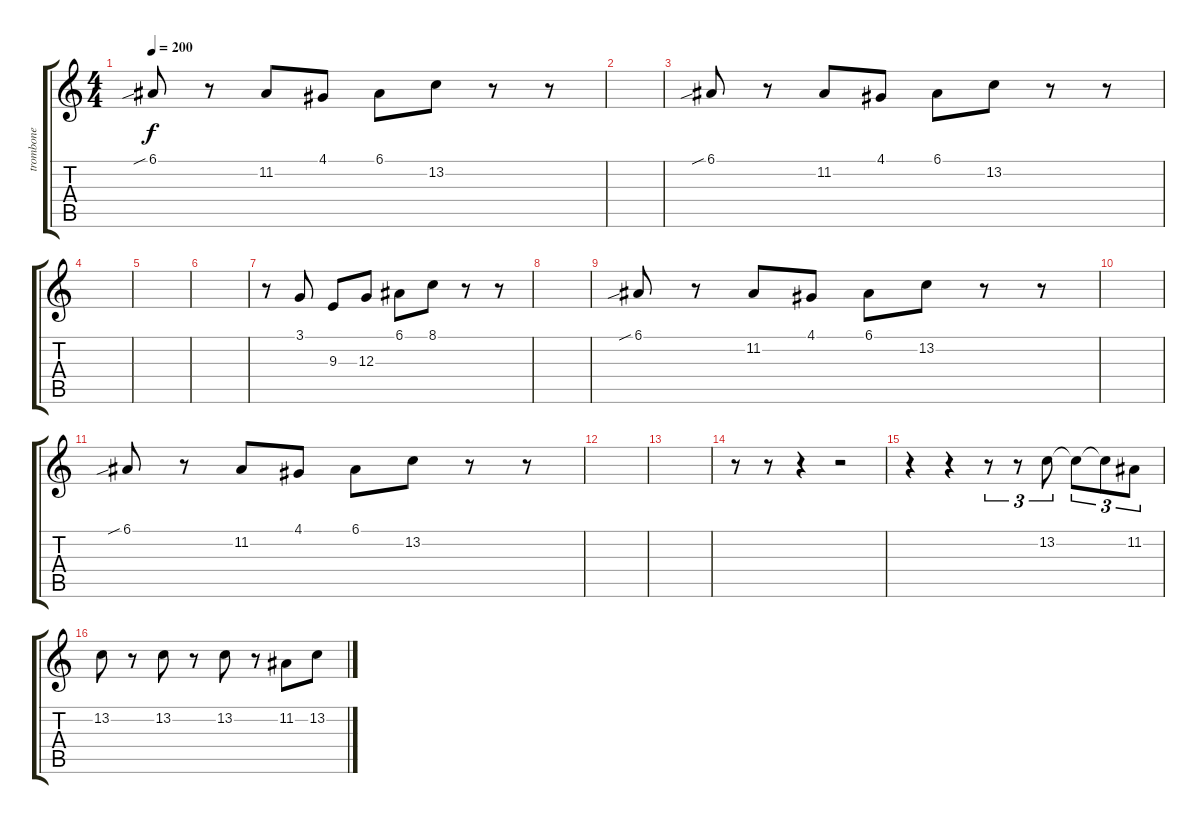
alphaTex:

\track ("trombone" "trombone") {instrument trombone}
\staff {score tabs}
\tuning (E4 B3 G3 D3 A2 E2) {hide}
\ts (4 4)
\tempo 200
\clef g2
\ks c
6.1{sib}.8{dy f} r.8 11.2.8 4.1.8 6.1.8 13.2.8 r.8 r.8 |
|
6.1{sib}.8 r.8 11.2.8 4.1.8 6.1.8 13.2.8 r.8 r.8 |
|
|
|
r.8 3.1.8 9.3.8 12.3.8 6.1.8 8.1.8 r.8 r.8 |
|
6.1{sib}.8 r.8 11.2.8 4.1.8 6.1.8 13.2.8 r.8 r.8 |
|
6.1{sib}.8 r.8 11.2.8 4.1.8 6.1.8 13.2.8 r.8 r.8 |
|
|
r.8 r.8 r.4 r.2 |
r.4 r.4 r.8{tu (3 2)} r.8{tu (3 2)} 13.2.8{tu (3 2)} 13.2{t}.8{tu (3 2)} 13.2{t}.8{tu (3 2)} 11.2.8{tu (3 2)} |
13.2.8 r.8 13.2.8 r.8 13.2.8 r.8 11.2.8 13.2.8
